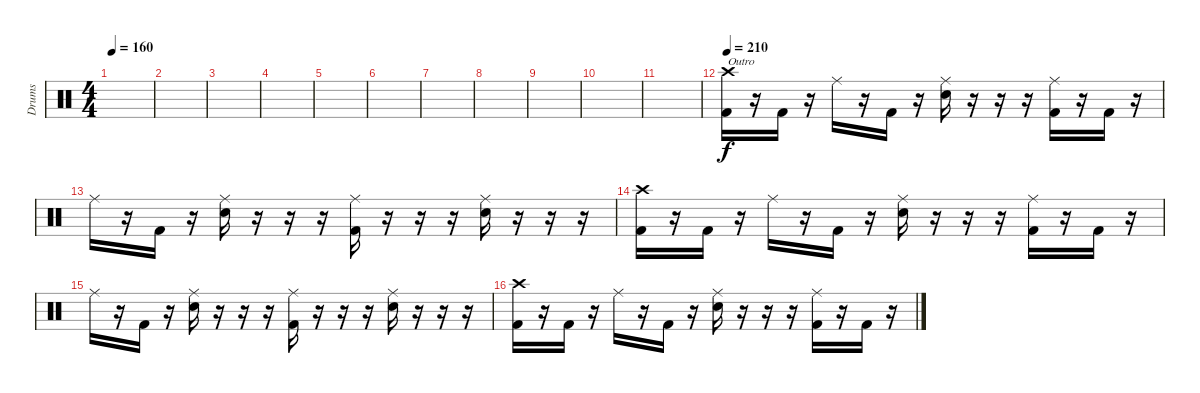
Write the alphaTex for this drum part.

\track ("Drums" "Drums") {instrument percussion}
\staff {score}
\articulation defaults
\ts (4 4)
\tempo 160
\clef neutral
\ks c
|
|
|
|
|
|
|
|
|
|
|
\tempo 210
("Crash high (hit)" "Kick (hit) 2").16{txt "Outro"} r.16 "Kick (hit) 2".16 r.16 "Ride (middle)".16 r.16 "Kick (hit) 2".16 r.16 ("Ride (middle)" "Snare (hit) 2").16 r.16 r.16 r.16 ("Ride (middle)" "Kick (hit) 2").16 r.16 "Kick (hit) 2".16 r.16 |
"Ride (middle)".16 r.16 "Kick (hit) 2".16 r.16 ("Ride (middle)" "Snare (hit) 2").16 r.16 r.16 r.16 ("Ride (middle)" "Kick (hit) 2").16 r.16 r.16 r.16 ("Ride (middle)" "Snare (hit) 2").16 r.16 r.16 r.16 |
("Crash high (hit)" "Kick (hit) 2").16 r.16 "Kick (hit) 2".16 r.16 "Ride (middle)".16 r.16 "Kick (hit) 2".16 r.16 ("Ride (middle)" "Snare (hit) 2").16 r.16 r.16 r.16 ("Ride (middle)" "Kick (hit) 2").16 r.16 "Kick (hit) 2".16 r.16 |
"Ride (middle)".16 r.16 "Kick (hit) 2".16 r.16 ("Ride (middle)" "Snare (hit) 2").16 r.16 r.16 r.16 ("Ride (middle)" "Kick (hit) 2").16 r.16 r.16 r.16 ("Ride (middle)" "Snare (hit) 2").16 r.16 r.16 r.16 |
("Crash high (hit)" "Kick (hit) 2").16 r.16 "Kick (hit) 2".16 r.16 "Ride (middle)".16 r.16 "Kick (hit) 2".16 r.16 ("Ride (middle)" "Snare (hit) 2").16 r.16 r.16 r.16 ("Ride (middle)" "Kick (hit) 2").16 r.16 "Kick (hit) 2".16 r.16
